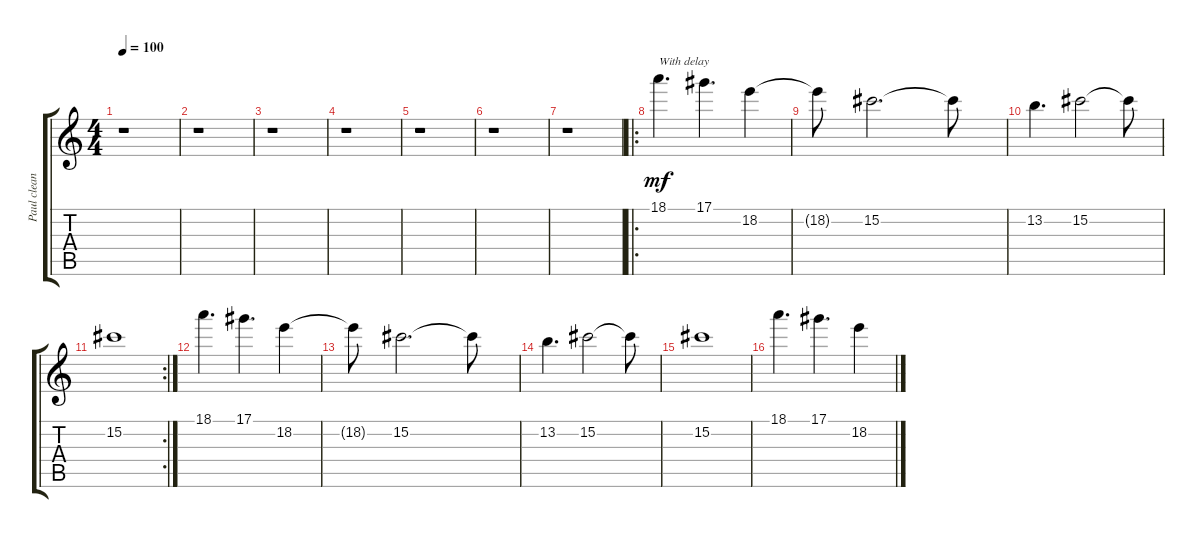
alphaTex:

\track ("Paul clean" "Paul clean") {instrument electricguitarjazz}
\staff {score tabs}
\tuning (Eb4 Bb3 Gb3 Db3 Ab2 Db2) {hide}
\ts (4 4)
\tempo 100
\clef g2
\ks c
r.1{dy mf} |
r.1 |
r.1 |
r.1 |
r.1 |
r.1 |
r.1 |
\ro
18.1.4{d txt "With delay"} 17.1.4{d} 18.2.4 |
18.2{t}.8 15.2.2{d} 15.2{t}.8 |
13.2.4{d} 15.2.2 15.2{t}.8 |
\rc 2
15.2.1 |
18.1.4{d} 17.1.4{d} 18.2.4 |
18.2{t}.8 15.2.2{d} 15.2{t}.8 |
13.2.4{d} 15.2.2 15.2{t}.8 |
15.2.1 |
18.1.4{d} 17.1.4{d} 18.2.4
